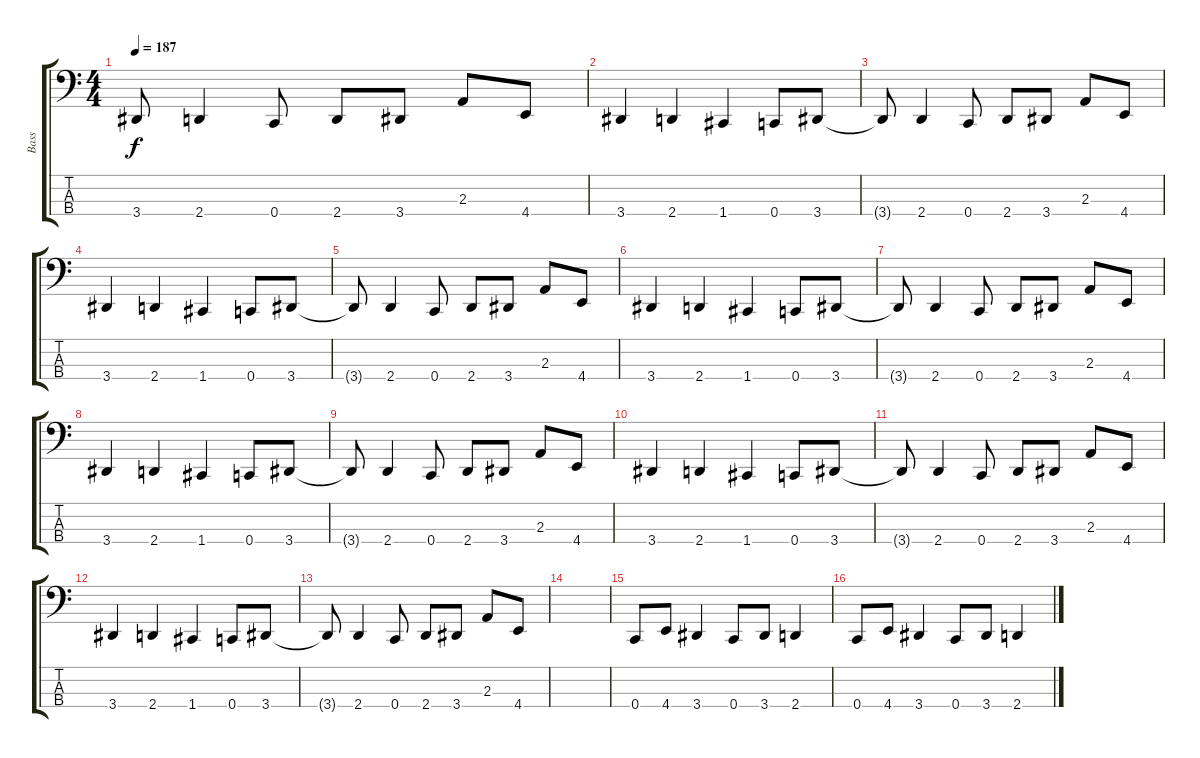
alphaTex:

\track ("Bass" "Bass") {instrument electricbasspick}
\staff {score tabs}
\tuning (F2 C2 G1 C1) {hide}
\ts (4 4)
\tempo 187
\clef f4
\ks c
3.4{t}.8{dy f} 2.4.4 0.4.8 2.4.8 3.4.8 2.3.8 4.4.8 |
3.4.4 2.4.4 1.4.4 0.4.8 3.4.8 |
3.4{t}.8 2.4.4 0.4.8 2.4.8 3.4.8 2.3.8 4.4.8 |
3.4.4 2.4.4 1.4.4 0.4.8 3.4.8 |
3.4{t}.8 2.4.4 0.4.8 2.4.8 3.4.8 2.3.8 4.4.8 |
3.4.4 2.4.4 1.4.4 0.4.8 3.4.8 |
3.4{t}.8 2.4.4 0.4.8 2.4.8 3.4.8 2.3.8 4.4.8 |
3.4.4 2.4.4 1.4.4 0.4.8 3.4.8 |
3.4{t}.8 2.4.4 0.4.8 2.4.8 3.4.8 2.3.8 4.4.8 |
3.4.4 2.4.4 1.4.4 0.4.8 3.4.8 |
3.4{t}.8 2.4.4 0.4.8 2.4.8 3.4.8 2.3.8 4.4.8 |
3.4.4 2.4.4 1.4.4 0.4.8 3.4.8 |
3.4{t}.8 2.4.4 0.4.8 2.4.8 3.4.8 2.3.8 4.4.8 |
|
0.4.8 4.4.8 3.4.4 0.4.8 3.4.8 2.4.4 |
0.4.8 4.4.8 3.4.4 0.4.8 3.4.8 2.4.4
